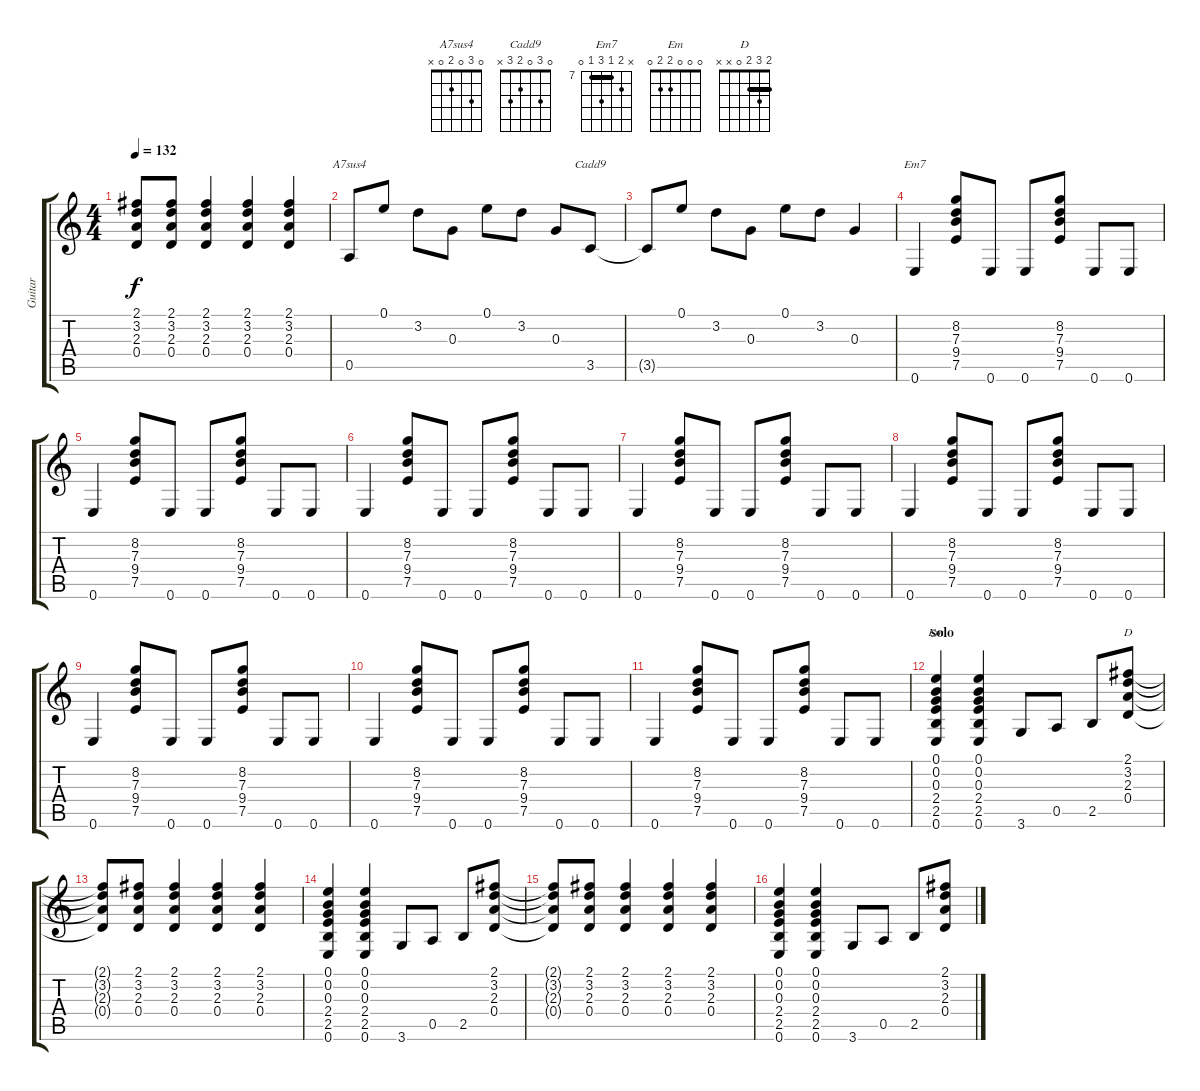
\track ("Guitar" "Guitar") {instrument distortionguitar}
\staff {score tabs}
\tuning (E4 B3 G3 D3 A2 E2) {hide}
\chord ("A7sus4" 0 3 0 2 0 x)
\chord ("Cadd9" 0 3 0 2 3 x)
\chord ("Em7" x 8 7 9 7 0) {firstfret 7 barre 7}
\chord ("Em" 0 0 0 2 2 0)
\chord ("D" 2 3 2 0 x x) {barre 2}
\ts (4 4)
\tempo 132
\clef g2
\ks c
(2.1{t} 3.2{t} 2.3{t} 0.4{t}).8{dy f} (2.1 3.2 2.3 0.4).8 (2.1 3.2 2.3 0.4).4 (2.1 3.2 2.3 0.4).4 (2.1 3.2 2.3 0.4).4 |
0.5.8{ch "A7sus4"} 0.1.8 3.2.8 0.3.8 0.1.8 3.2.8 0.3.8 3.5.8{ch "Cadd9"} |
3.5{t}.8 0.1.8 3.2.8 0.3.8 0.1.8 3.2.8 0.3.4 |
0.6.4{ch "Em7"} (8.2 7.3 9.4 7.5).8 0.6.8 0.6.8 (8.2 7.3 9.4 7.5).8 0.6.8 0.6.8 |
0.6.4 (8.2 7.3 9.4 7.5).8 0.6.8 0.6.8 (8.2 7.3 9.4 7.5).8 0.6.8 0.6.8 |
0.6.4 (8.2 7.3 9.4 7.5).8 0.6.8 0.6.8 (8.2 7.3 9.4 7.5).8 0.6.8 0.6.8 |
0.6.4 (8.2 7.3 9.4 7.5).8 0.6.8 0.6.8 (8.2 7.3 9.4 7.5).8 0.6.8 0.6.8 |
0.6.4 (8.2 7.3 9.4 7.5).8 0.6.8 0.6.8 (8.2 7.3 9.4 7.5).8 0.6.8 0.6.8 |
0.6.4 (8.2 7.3 9.4 7.5).8 0.6.8 0.6.8 (8.2 7.3 9.4 7.5).8 0.6.8 0.6.8 |
0.6.4 (8.2 7.3 9.4 7.5).8 0.6.8 0.6.8 (8.2 7.3 9.4 7.5).8 0.6.8 0.6.8 |
0.6.4 (8.2 7.3 9.4 7.5).8 0.6.8 0.6.8 (8.2 7.3 9.4 7.5).8 0.6.8 0.6.8 |
\section ("" "solo")
(0.1 0.2 0.3 2.4 2.5 0.6).4{ch "Em"} (0.1 0.2 0.3 2.4 2.5 0.6).4 3.6.8 0.5.8 2.5.8 (2.1 3.2 2.3 0.4).8{ch "D"} |
(2.1{t} 3.2{t} 2.3{t} 0.4{t}).8 (2.1 3.2 2.3 0.4).8 (2.1 3.2 2.3 0.4).4 (2.1 3.2 2.3 0.4).4 (2.1 3.2 2.3 0.4).4 |
(0.1 0.2 0.3 2.4 2.5 0.6).4 (0.1 0.2 0.3 2.4 2.5 0.6).4 3.6.8 0.5.8 2.5.8 (2.1 3.2 2.3 0.4).8 |
(2.1{t} 3.2{t} 2.3{t} 0.4{t}).8 (2.1 3.2 2.3 0.4).8 (2.1 3.2 2.3 0.4).4 (2.1 3.2 2.3 0.4).4 (2.1 3.2 2.3 0.4).4 |
(0.1 0.2 0.3 2.4 2.5 0.6).4 (0.1 0.2 0.3 2.4 2.5 0.6).4 3.6.8 0.5.8 2.5.8 (2.1 3.2 2.3 0.4).8
